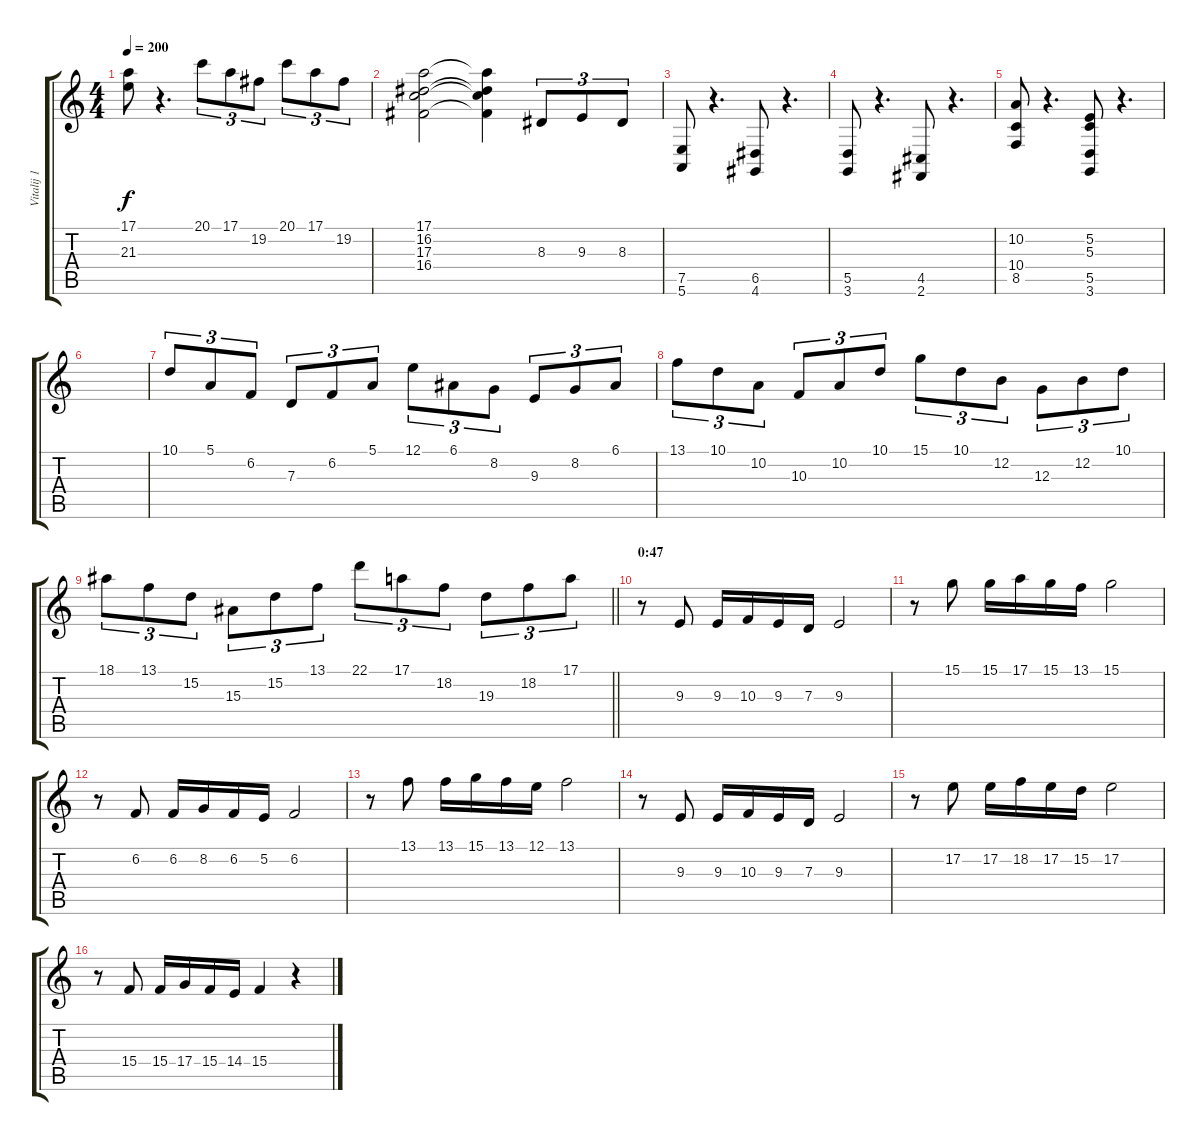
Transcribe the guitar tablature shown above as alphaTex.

\track ("Vitalij 1" "Vitalij 1") {instrument acousticgrandpiano}
\staff {score tabs}
\tuning (E4 B3 G3 D3 A2 E2) {hide}
\ts (4 4)
\tempo 200
\clef g2
\ks c
(17.1 21.3).8{dy f} r.4{d} 20.1.8{tu (3 2)} 17.1.8{tu (3 2)} 19.2.8{tu (3 2)} 20.1.8{tu (3 2)} 17.1.8{tu (3 2)} 19.2.8{tu (3 2)} |
(17.1 16.2 17.3 16.4).2 (17.1{t} 16.2{t} 17.3{t} 16.4{t}).4 8.3.8{tu (3 2)} 9.3.8{tu (3 2)} 8.3.8{tu (3 2)} |
(7.5 5.6).8 r.4{d} (6.5 4.6).8 r.4{d} |
(5.5 3.6).8 r.4{d} (4.5 2.6).8 r.4{d} |
(10.2 10.4 8.5).8 r.4{d} (5.2 5.3 5.5 3.6).8 r.4{d} |
|
10.1.8{tu (3 2)} 5.1.8{tu (3 2)} 6.2.8{tu (3 2)} 7.3.8{tu (3 2)} 6.2.8{tu (3 2)} 5.1.8{tu (3 2)} 12.1.8{tu (3 2)} 6.1.8{tu (3 2)} 8.2.8{tu (3 2)} 9.3.8{tu (3 2)} 8.2.8{tu (3 2)} 6.1.8{tu (3 2)} |
13.1.8{tu (3 2)} 10.1.8{tu (3 2)} 10.2.8{tu (3 2)} 10.3.8{tu (3 2)} 10.2.8{tu (3 2)} 10.1.8{tu (3 2)} 15.1.8{tu (3 2)} 10.1.8{tu (3 2)} 12.2.8{tu (3 2)} 12.3.8{tu (3 2)} 12.2.8{tu (3 2)} 10.1.8{tu (3 2)} |
\barLineRight lightlight
18.1.8{tu (3 2)} 13.1.8{tu (3 2)} 15.2.8{tu (3 2)} 15.3.8{tu (3 2)} 15.2.8{tu (3 2)} 13.1.8{tu (3 2)} 22.1.8{tu (3 2)} 17.1.8{tu (3 2)} 18.2.8{tu (3 2)} 19.3.8{tu (3 2)} 18.2.8{tu (3 2)} 17.1.8{tu (3 2)} |
\section ("" "0:47")
r.8 9.3.8 9.3.16 10.3.16 9.3.16 7.3.16 9.3.2 |
r.8 15.1.8 15.1.16 17.1.16 15.1.16 13.1.16 15.1.2 |
r.8 6.2.8 6.2.16 8.2.16 6.2.16 5.2.16 6.2.2 |
r.8 13.1.8 13.1.16 15.1.16 13.1.16 12.1.16 13.1.2 |
r.8 9.3.8 9.3.16 10.3.16 9.3.16 7.3.16 9.3.2 |
r.8 17.2.8 17.2.16 18.2.16 17.2.16 15.2.16 17.2.2 |
r.8 15.4.8 15.4.16 17.4.16 15.4.16 14.4.16 15.4.4 r.4
